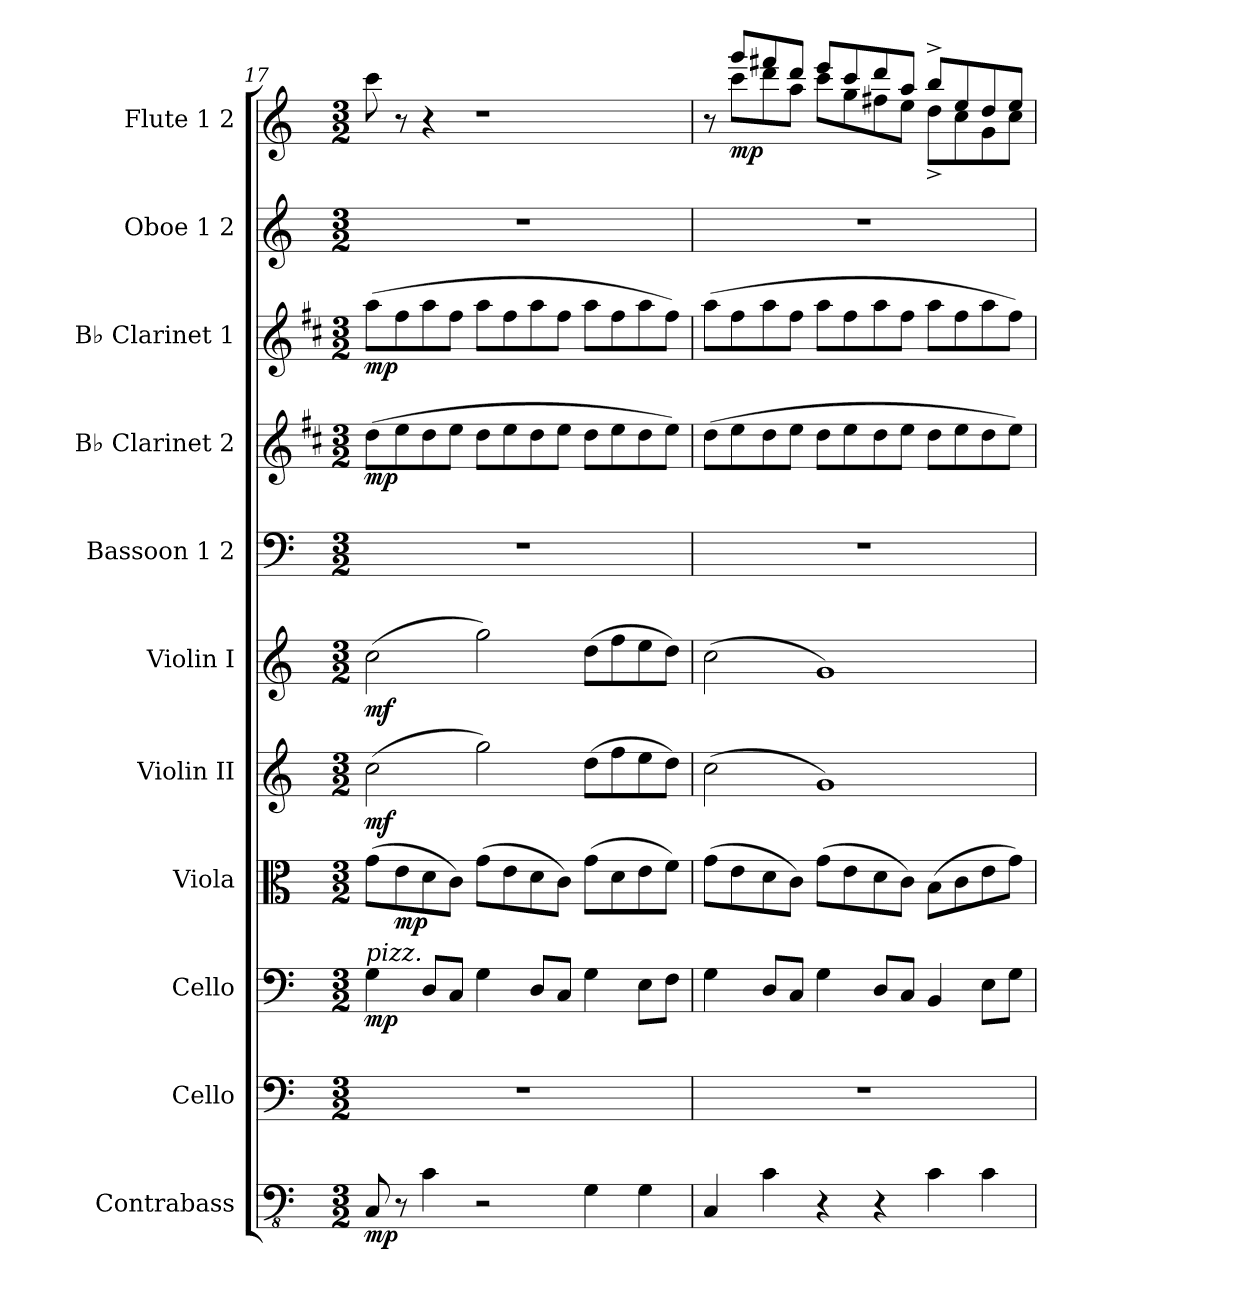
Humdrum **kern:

**kern	**dynam	**kern	**kern	**dynam	**kern	**dynam	**kern	**dynam	**kern	**dynam	**kern	**kern	**dynam	**kern	**dynam	**kern	**kern	**dynam
*part11	*part11	*part10	*part9	*part9	*part8	*part8	*part7	*part7	*part6	*part6	*part5	*part4	*part4	*part3	*part3	*part2	*part1	*part1
*staff11	*staff11	*staff10	*staff9	*staff9	*staff8	*staff8	*staff7	*staff7	*staff6	*staff6	*staff5	*staff4	*staff4	*staff3	*staff3	*staff2	*staff1	*staff1
*I"Contrabass	*	*I"Cello	*I"Cello	*	*I"Viola	*	*I"Violin II	*	*I"Violin I	*	*I"Bassoon 1               2	*I"B♭ Clarinet 2	*	*I"B♭ Clarinet 1	*	*I"Oboe 1           2	*I"Flute 1          2	*
*I'Cbs.	*	*I'Cl.	*I'Cl.	*	*I'Vla.	*	*I'Vln. 2	*	*I'Vln. I	*	*I'Bsn.	*I'Cl. 2	*	*I'Cl. 1	*	*I'Ob.	*I'Fl.	*
*clefFv4	*	*clefF4	*clefF4	*	*clefC3	*	*clefG2	*	*clefG2	*	*clefF4	*clefG2	*	*clefG2	*	*clefG2	*clefG2	*
*	*	*	*	*	*	*	*	*	*	*	*	*ITrd1c2	*	*ITrd1c2	*	*	*	*
*k[]	*	*k[]	*k[]	*	*k[]	*	*k[]	*	*k[]	*	*k[]	*k[]	*	*k[]	*	*k[]	*k[]	*
*M3/2	*	*M3/2	*M3/2	*	*M3/2	*	*M3/2	*	*M3/2	*	*M3/2	*M3/2	*	*M3/2	*	*M3/2	*M3/2	*
=17	=17	=17	=17	=17	=17	=17	=17	=17	=17	=17	=17	=17	=17	=17	=17	=17	=17	=17
!	!	!	!LO:TX:a:i:t=pizz.	!	!	!	!	!	!	!	!	!	!	!	!	!	!	!
!	!LO:DY:b	!	!	!LO:DY:b	!	!	!	!LO:DY:b	!	!LO:DY:b	!	!	!LO:DY:b	!	!LO:DY:b	!	!	!
8CC/	mp	1.r	4G\	mp	(8g\L	.	(2cc\	mf	(2cc\	mf	1.r	(8cc\L	mp	(8gg\L	mp	1.r	8ccc\	.
!	!	!	!	!	!	!LO:DY:b	!	!	!	!	!	!	!	!	!	!	!	!
8r	.	.	.	.	8e\	mp	.	.	.	.	.	8dd\	.	8ee\	.	.	8r	.
4C\	.	.	8D/L	.	8d\	.	.	.	.	.	.	8cc\	.	8gg\	.	.	4r	.
.	.	.	8C/J	.	8c\J)	.	.	.	.	.	.	8dd\J	.	8ee\J	.	.	.	.
2r	.	.	4G\	.	(8g\L	.	2gg\)	.	2gg\)	.	.	8cc\L	.	8gg\L	.	.	1r	.
.	.	.	.	.	8e\	.	.	.	.	.	.	8dd\	.	8ee\	.	.	.	.
.	.	.	8D/L	.	8d\	.	.	.	.	.	.	8cc\	.	8gg\	.	.	.	.
.	.	.	8C/J	.	8c\J)	.	.	.	.	.	.	8dd\J	.	8ee\J	.	.	.	.
4GG\	.	.	4G\	.	(8g\L	.	(8dd\L	.	(8dd\L	.	.	8cc\L	.	8gg\L	.	.	.	.
.	.	.	.	.	8d\	.	8ff\	.	8ff\	.	.	8dd\	.	8ee\	.	.	.	.
4GG\	.	.	8E\L	.	8e\	.	8ee\	.	8ee\	.	.	8cc\	.	8gg\	.	.	.	.
.	.	.	8F\J	.	8f\J)	.	8dd\J)	.	8dd\J)	.	.	8dd\J)	.	8ee\J)	.	.	.	.
=18	=18	=18	=18	=18	=18	=18	=18	=18	=18	=18	=18	=18	=18	=18	=18	=18	=18	=18
*	*	*	*	*	*	*	*	*	*	*	*	*	*	*	*	*	*^	*
4CC/	.	1.r	4G\	.	(8g\L	.	(2cc\	.	(2cc\	.	1.r	(8cc\L	.	(8gg\L	.	1.r	8r	8ryy	.
!	!	!	!	!	!	!	!	!	!	!	!	!	!	!	!	!	!	!	!LO:DY:b
.	.	.	.	.	8e\	.	.	.	.	.	.	8dd\	.	8ee\	.	.	8ggg/L	8ccc\L	mp
4C\	.	.	8D/L	.	8d\	.	.	.	.	.	.	8cc\	.	8gg\	.	.	8fff#X/	8ddd\	.
.	.	.	8C/J	.	8c\J)	.	.	.	.	.	.	8dd\J	.	8ee\J	.	.	8ddd/J	8aa\J	.
4r	.	.	4G\	.	(8g\L	.	1g)	.	1g)	.	.	8cc\L	.	8gg\L	.	.	8eee/L	8ccc\L	.
.	.	.	.	.	8e\	.	.	.	.	.	.	8dd\	.	8ee\	.	.	8ccc/	8gg\	.
4r	.	.	8D/L	.	8d\	.	.	.	.	.	.	8cc\	.	8gg\	.	.	8ddd/	8ff#X\	.
.	.	.	8C/J	.	8c\J)	.	.	.	.	.	.	8dd\J	.	8ee\J	.	.	8aa/J	8ee\J	.
4C\	.	.	4BB/	.	(8B\L	.	.	.	.	.	.	8cc\L	.	8gg\L	.	.	8bb^/L	8dd^\L	.
.	.	.	.	.	8c\	.	.	.	.	.	.	8dd\	.	8ee\	.	.	8ee/	8cc\	.
4C\	.	.	8E\L	.	8e\	.	.	.	.	.	.	8cc\	.	8gg\	.	.	8dd/	8g\	.
.	.	.	8G\J	.	8g\J)	.	.	.	.	.	.	8dd\J)	.	8ee\J)	.	.	8ee/J	8cc\J	.
*	*	*	*	*	*	*	*	*	*	*	*	*	*	*	*	*	*v	*v	*
=	=	=	=	=	=	=	=	=	=	=	=	=	=	=	=	=	=	=
*-	*-	*-	*-	*-	*-	*-	*-	*-	*-	*-	*-	*-	*-	*-	*-	*-	*-	*-
